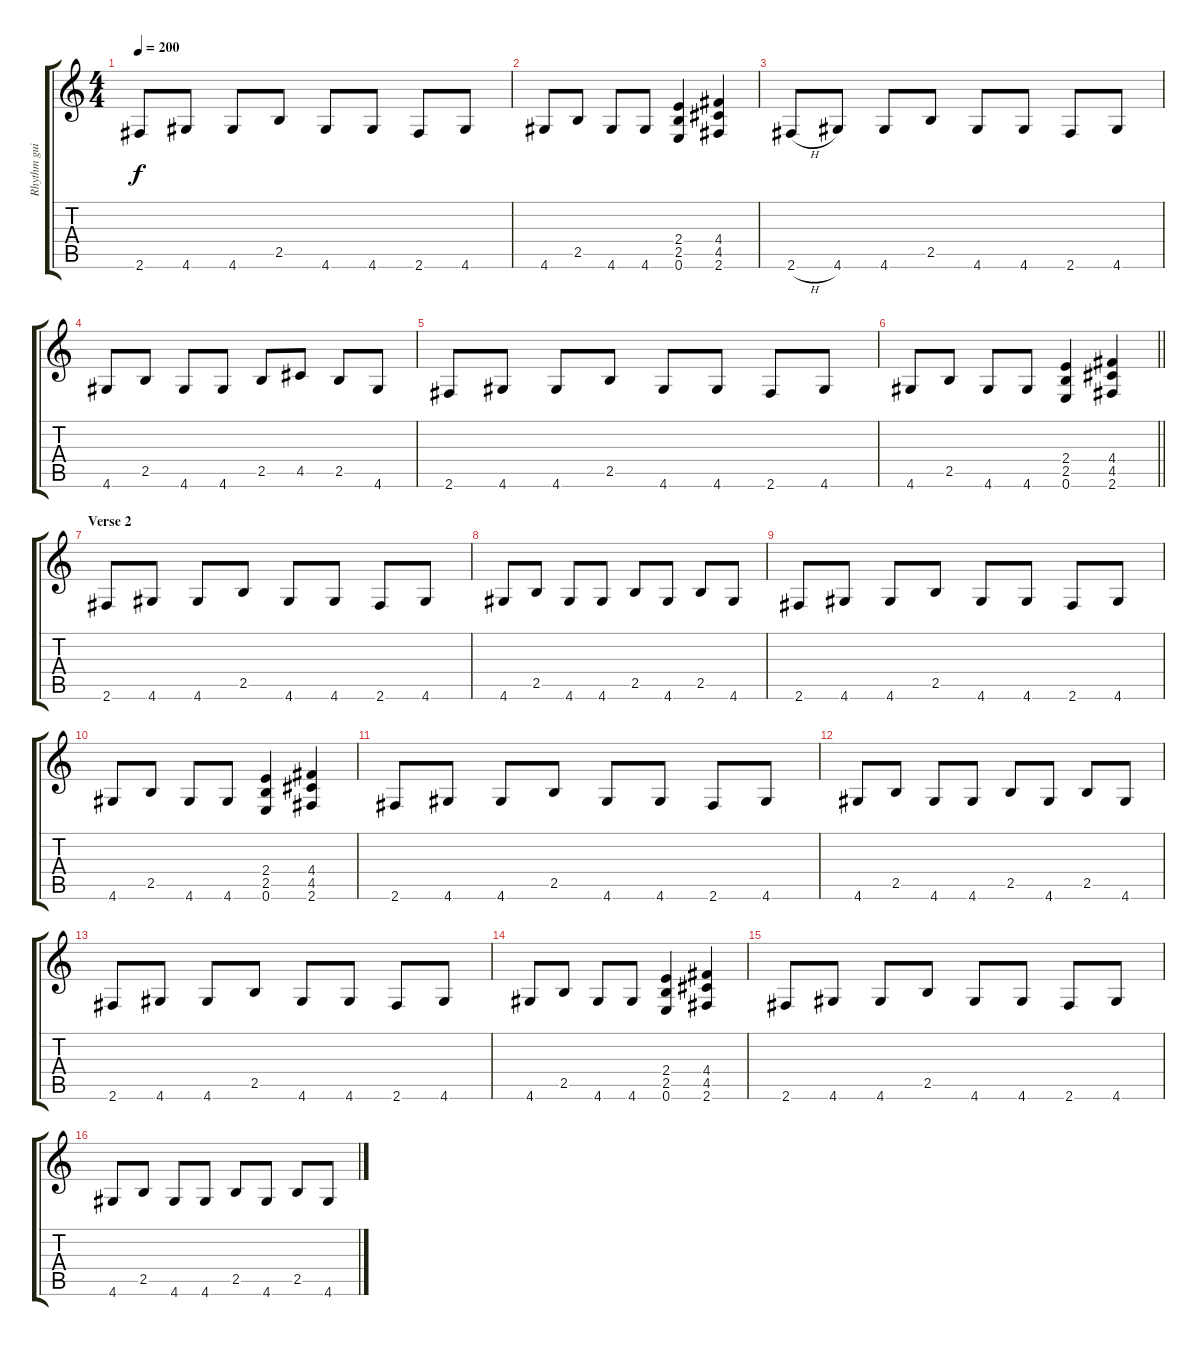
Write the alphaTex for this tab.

\track ("Rhythm guitar 1" "Rhythm gui") {instrument distortionguitar}
\staff {score tabs}
\tuning (E4 B3 G3 D3 A2 E2) {hide}
\ts (4 4)
\tempo 200
\clef g2
\ks c
2.6.8{dy f} 4.6.8 4.6.8 2.5.8 4.6.8 4.6.8 2.6.8 4.6.8 |
4.6.8 2.5.8 4.6.8 4.6.8 (2.4 2.5 0.6).4 (4.4 4.5 2.6).4 |
2.6{h}.8 4.6.8 4.6.8 2.5.8 4.6.8 4.6.8 2.6.8 4.6.8 |
4.6.8 2.5.8 4.6.8 4.6.8 2.5.8 4.5.8 2.5.8 4.6.8 |
2.6.8 4.6.8 4.6.8 2.5.8 4.6.8 4.6.8 2.6.8 4.6.8 |
\barLineRight lightlight
4.6.8 2.5.8 4.6.8 4.6.8 (2.4 2.5 0.6).4 (4.4 4.5 2.6).4 |
\section ("" "Verse 2")
2.6.8 4.6.8 4.6.8 2.5.8 4.6.8 4.6.8 2.6.8 4.6.8 |
4.6.8 2.5.8 4.6.8 4.6.8 2.5.8 4.6.8 2.5.8 4.6.8 |
2.6.8 4.6.8 4.6.8 2.5.8 4.6.8 4.6.8 2.6.8 4.6.8 |
4.6.8 2.5.8 4.6.8 4.6.8 (2.4 2.5 0.6).4 (4.4 4.5 2.6).4 |
2.6.8 4.6.8 4.6.8 2.5.8 4.6.8 4.6.8 2.6.8 4.6.8 |
4.6.8 2.5.8 4.6.8 4.6.8 2.5.8 4.6.8 2.5.8 4.6.8 |
2.6.8 4.6.8 4.6.8 2.5.8 4.6.8 4.6.8 2.6.8 4.6.8 |
4.6.8 2.5.8 4.6.8 4.6.8 (2.4 2.5 0.6).4 (4.4 4.5 2.6).4 |
2.6.8 4.6.8 4.6.8 2.5.8 4.6.8 4.6.8 2.6.8 4.6.8 |
4.6.8 2.5.8 4.6.8 4.6.8 2.5.8 4.6.8 2.5.8 4.6.8
